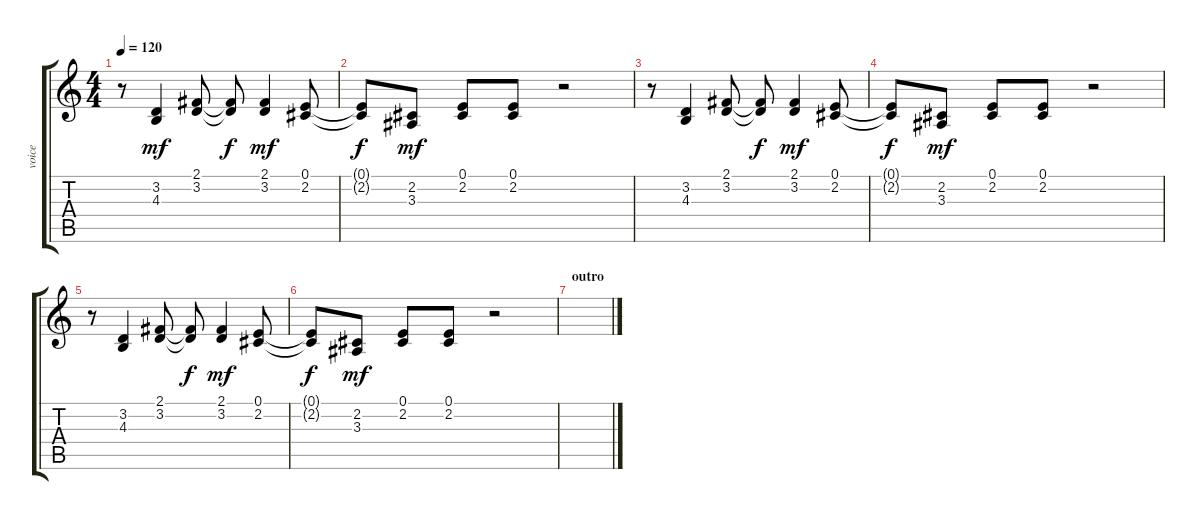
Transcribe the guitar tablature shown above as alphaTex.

\track ("voice" "voice") {instrument harmonica}
\staff {score tabs}
\tuning (E4 B3 G3 D3 A2 E2) {hide}
\ts (4 4)
\tempo 120
\clef g2
\ks c
r.8{dy mf} (3.2 4.3).4 (2.1 3.2).8 (2.1{t} 3.2{t}).8{dy f} (2.1 3.2).4{dy mf} (0.1 2.2).8 |
(0.1{t} 2.2{t}).8{dy f} (2.2 3.3).8{dy mf} (0.1 2.2).8 (0.1 2.2).8 r.2 |
r.8 (3.2 4.3).4 (2.1 3.2).8 (2.1{t} 3.2{t}).8{dy f} (2.1 3.2).4{dy mf} (0.1 2.2).8 |
(0.1{t} 2.2{t}).8{dy f} (2.2 3.3).8{dy mf} (0.1 2.2).8 (0.1 2.2).8 r.2 |
r.8 (3.2 4.3).4 (2.1 3.2).8 (2.1{t} 3.2{t}).8{dy f} (2.1 3.2).4{dy mf} (0.1 2.2).8 |
(0.1{t} 2.2{t}).8{dy f} (2.2 3.3).8{dy mf} (0.1 2.2).8 (0.1 2.2).8 r.2 |
\section ("" "outro")
